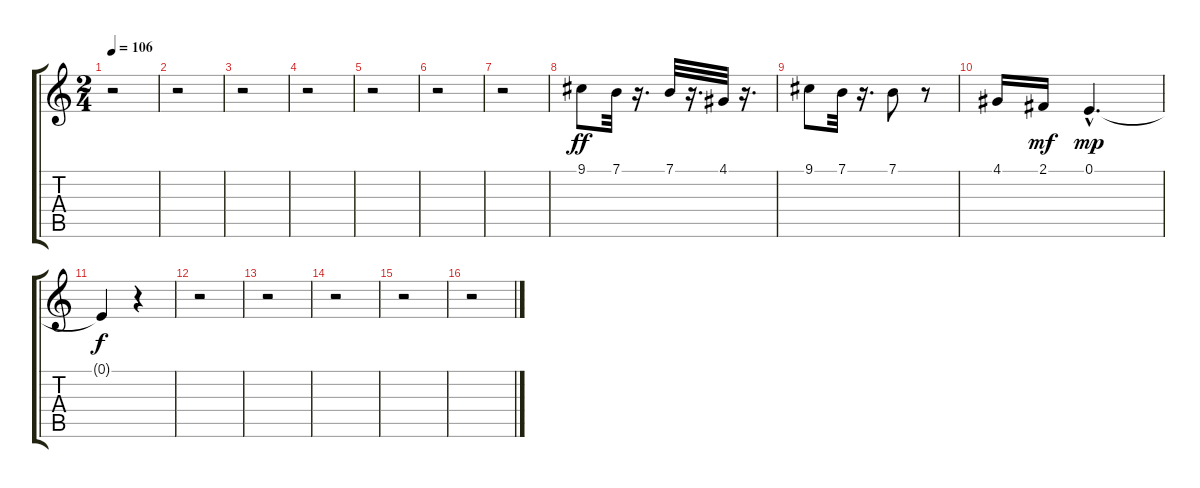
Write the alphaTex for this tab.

\track "" {instrument lead2sawtooth}
\staff {score tabs}
\tuning (E4 B3 G3 D3 A2 E2) {hide}
\ts (2 4)
\tempo 106
\clef g2
\ks c
r.2{dy mp} |
r.2 |
r.2 |
r.2 |
r.2 |
r.2 |
r.2 |
9.1.8{dy ff} 7.1.32 r.16{d} 7.1.32 r.16{d} 4.1.32 r.16{d} |
9.1.8 7.1.32 r.16{d} 7.1.8 r.8 |
4.1.16 2.1.16{dy mf} 0.1{hac}.4{d dy mp} |
0.1{t}.4{dy f} r.4 |
r.2 |
r.2 |
r.2 |
r.2 |
r.2
